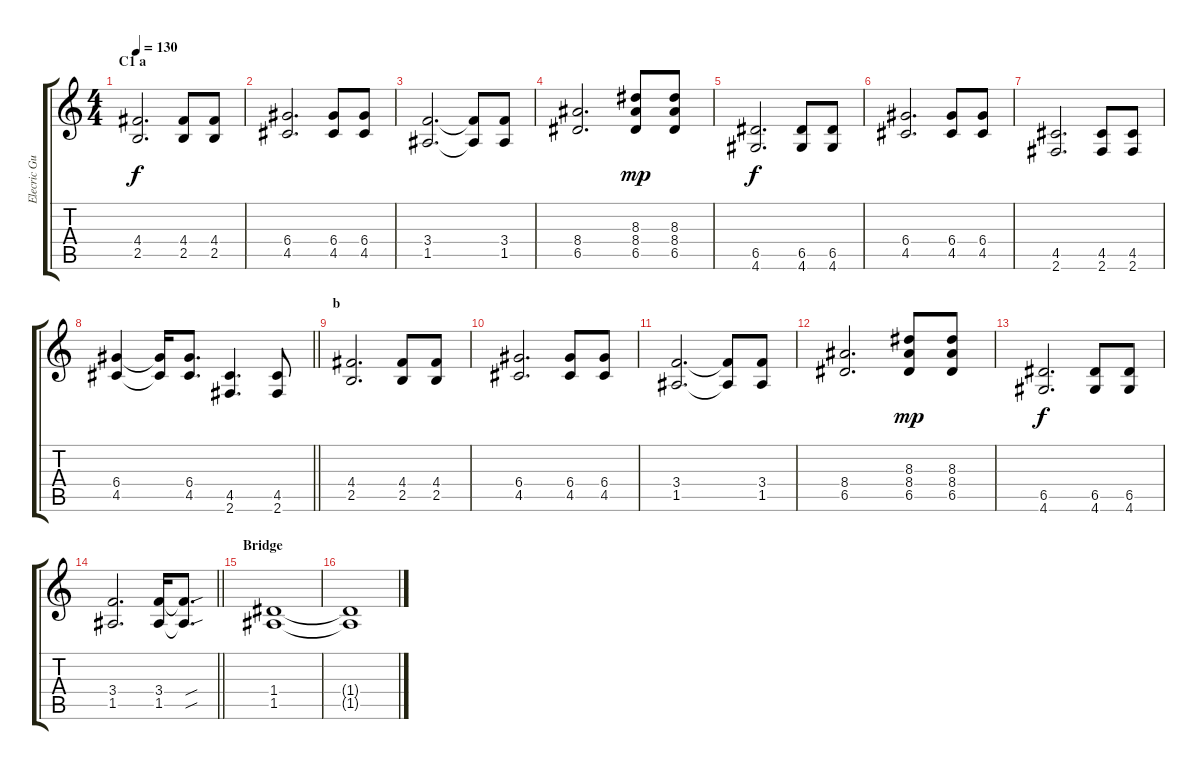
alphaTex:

\track ("Elecric Guitar (L)" "Elecric Gu") {instrument electricguitarclean}
\staff {score tabs}
\tuning (E4 B3 G3 D3 A2 E2) {hide}
\ts (4 4)
\section ("" "C1 a")
\tempo 130
\clef g2
\ks c
(4.4 2.5).2{d dy f} (4.4 2.5).8 (4.4 2.5).8 |
(6.4 4.5).2{d} (6.4 4.5).8 (6.4 4.5).8 |
(3.4 1.5).2{d} (3.4{t} 1.5{t}).8 (3.4 1.5).8 |
(8.4 6.5).2{d} (8.3 8.4 6.5).8{dy mp} (8.3 8.4 6.5).8 |
(6.5 4.6).2{d dy f} (6.5 4.6).8 (6.5 4.6).8 |
(6.4 4.5).2{d} (6.4 4.5).8 (6.4 4.5).8 |
(4.5 2.6).2{d} (4.5 2.6).8 (4.5 2.6).8 |
\barLineRight lightlight
(6.4 4.5).4 (6.4{t} 4.5{t}).16 (6.4 4.5).8{d} (4.5 2.6).4{d} (4.5 2.6).8 |
\section ("" "b")
(4.4 2.5).2{d} (4.4 2.5).8 (4.4 2.5).8 |
(6.4 4.5).2{d} (6.4 4.5).8 (6.4 4.5).8 |
(3.4 1.5).2{d} (3.4{t} 1.5{t}).8 (3.4 1.5).8 |
(8.4 6.5).2{d} (8.3 8.4 6.5).8{dy mp} (8.3 8.4 6.5).8 |
(6.5 4.6).2{d dy f} (6.5 4.6).8 (6.5 4.6).8 |
\barLineRight lightlight
(3.4 1.5).2{d} (3.4 1.5).16 (3.4{sou t} 1.5{sou t}).8{d} |
\section ("" "Bridge")
(1.4 1.5).1 |
(1.4{t} 1.5{t}).1{volume 5}
